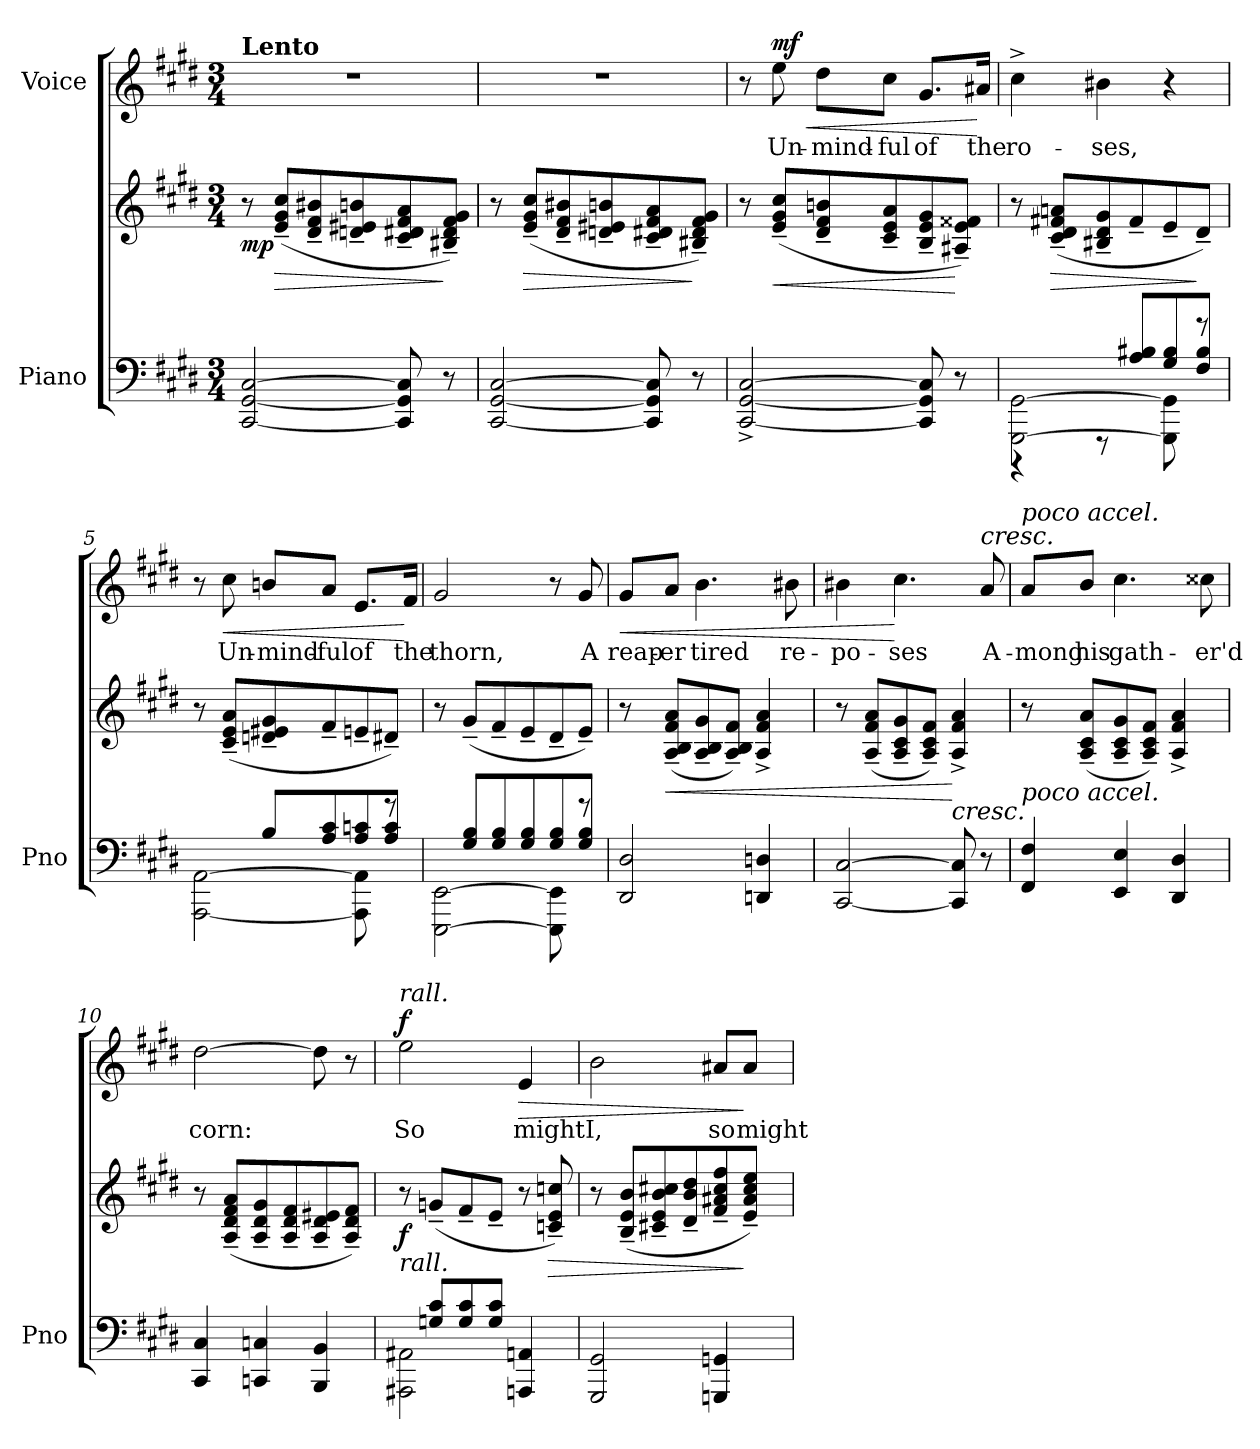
**kern	**kern	**dynam	**kern	**text	**dynam
*part2	*part2	*part2	*part1	*part1	*part1
*staff3	*staff2	*staff2/3	*staff1	*staff1	*staff1
*I"Piano	*	*	*I"Voice	*	*
*I'Pno	*	*	*	*	*
*clefF4	*clefG2	*	*clefG2	*	*
*k[f#c#g#d#]	*k[f#c#g#d#]	*	*k[f#c#g#d#]	*	*
*M3/4	*M3/4	*	*M3/4	*	*
=1	=1	=1	=1	=1	=1
!	!	!	!LO:TX:a:B:t=Lento	!	!
!	!	!LO:DY:b	!	!	!
[2CC#/ [2GG#/ [2C#/	8r	mp	2.r	.	.
!	!	!LO:HP:b	!	!	!
.	(8e/~> 8g#/~> 8cc#/~>L	>	.	.	.
.	8d#/~> 8f#/~> 8b#X/~>	.	.	.	.
.	8dn/~> 8e#X/~> 8bn/~>	.	.	.	.
8CC#/] 8GG#/] 8C#/]	8c#/~> 8d#X/~> 8f#/~> 8a/~>	.	.	.	.
8r	8B#X/~> 8d#/~> 8f#/~> 8g#/~>J)	]	.	.	.
=2	=2	=2	=2	=2	=2
[2CC#/ [2GG#/ [2C#/	8r	.	2.r	.	.
!	!	!LO:HP:b	!	!	!
.	(8e/~> 8g#/~> 8cc#/~>L	>	.	.	.
.	8d#/~> 8f#/~> 8b#X/~>	.	.	.	.
.	8dn/~> 8e#X/~> 8bn/~>	.	.	.	.
8CC#/] 8GG#/] 8C#/]	8c#/~> 8d#X/~> 8f#/~> 8a/~>	.	.	.	.
8r	8B#X/~> 8d#/~> 8f#/~> 8g#/~>J)	]	.	.	.
=3	=3	=3	=3	=3	=3
[2CC#/^> [2GG#/^> [2C#/^>	8r	.	8r	.	.
!	!	!LO:HP:b	!	!	!LO:HP:b
!	!	!	!	!	!LO:DY:n=1:a
.	(8e/~> 8g#/~> 8cc#/~>L	<	8ee\	Un-	< mf
.	8d#/~> 8f#/~> 8bn/~>	.	8dd#\L	-mind-	.
.	8c#/~> 8e/~> 8a/~>	.	8cc#\J	-ful	.
8CC#/] 8GG#/] 8C#/]	8B/~> 8e/~> 8g#/~>	.	8.g#/L	of	.
8r	8A#X/~> 8e/~> 8f##X/~>J)	[	.	.	.
.	.	.	16a#X/Jk	the	[
=4	=4	=4	=4	=4	=4
*^	*	*	*	*	*
[2GGG#\ [2GG#\	4r	8r	.	4cc#^\	ro-	.
!	!	!	!LO:HP:b	!	!	!
.	.	(>8c#/~> 8d#/~> 8f#X/~> 8an/~>L	>	.	.	.
.	8r	8B#X/~> 8d#/~> 8g#/~>	.	4b#X\	-ses,	.
.	8A/ 8B#X/L	8f#~>/	.	.	.	.
8GGG#\] 8GG#\]	8G#/ 8B#/	8e~>/	.	4r	.	.
8r	8F#/ 8B#/J	8d#~>/J)	]	.	.	.
=5	=5	=5	=5	=5	=5	=5
[2AAA\ [2AA\	4ryy	8r	.	8r	.	.
!	!	!	!	!	!	!LO:HP:b
.	.	(>8c#/~> 8e/~> 8a/~>L	.	8cc#\	Un-	<
.	8B/L	8dn/~> 8e#X/~> 8g#/~>	.	8bn/L	-mind-	.
.	8A/ 8c#/	8f#~>/	.	8a/J	-ful	.
8AAA\] 8AA\]	8A/ 8cn/	8en~>/	.	8.e/L	of	.
8r	8A/ 8c/J	8d#X~>/J)	.	.	.	.
.	.	.	.	16f#/Jk	the	[
=6	=6	=6	=6	=6	=6	=6
[2EEE\ [2EE\	8ryy	8r	.	2g#/	thorn,	.
.	8G#/ 8B/L	(>8g#~>/L	.	.	.	.
.	8G#/ 8B/	8f#~>/	.	.	.	.
.	8G#/ 8B/	8e~>/	.	.	.	.
8EEE\] 8EE\]	8G#/ 8B/	8d#~>/	.	8r	.	.
8r	8G#/ 8B/J	8e~>/J)	.	8g#/	A	.
=7	=7	=7	=7	=7	=7	=7
!	!	!	!	!	!	!LO:HP:b
*v	*v	*	*	*	*	*
2DD#/ 2D#/	8r	.	8g#/L	reap-	<
!	!	!LO:HP:b	!	!	!
.	(8A/~< 8B/~< 8f#/~< 8a/~<L	<	8a/J	-er	.
.	8A/~< 8B/~< 8g#/~<	.	4.b\	tired	.
.	8A/~< 8B/~< 8f#/~<J)	.	.	.	.
4DDn/ 4Dn/	4A/^> 4f#/^> 4a/^>	.	.	.	.
.	.	.	8b#X\	re-	.
=8	=8	=8	=8	=8	=8
[2CC#/ [2C#/	8r	.	4b#X\	-po-	.
.	(8A/~< 8f#/~< 8a/~<L	.	.	.	.
.	8A/~< 8c#/~< 8g#/~<	.	4.cc#\	-ses	[
.	8A/~< 8c#/~< 8f#/~<J)	.	.	.	.
!	!LO:TX:b:i:t=cresc.	!	!	!	!
8CC#/] 8C#/]	4A/^> 4f#/^> 4a/^>	[	.	.	.
!	!	!	!LO:TX:a:i:t=cresc.	!	!
8r	.	.	8a/	A-	.
=9	=9	=9	=9	=9	=9
!	!	!	!LO:TX:a:i:t=poco accel.	!	!
!	!LO:TX:b:i:t=poco accel.	!	!	!	!
4FF#/ 4F#/	8r	.	8a/L	-mong	.
.	(8A/~< 8c#/~< 8a/~<L	.	8b/J	his	.
4EE/ 4E/	8A/~< 8c#/~< 8g#/~<	.	4.cc#\	gath-	.
.	8A/~< 8c#/~< 8f#/~<J)	.	.	.	.
4DD#/ 4D#/	4A/^> 4f#/^> 4a/^>	.	.	.	.
.	.	.	8cc##X\	-er'd	.
=10	=10	=10	=10	=10	=10
4CC#/ 4C#/	8r	.	[2dd#\	corn:	.
.	(8A/~> 8d#/~> 8f#/~> 8a/~>L	.	.	.	.
4CCn/ 4Cn/	8A/~> 8d#/~> 8g#/~>	.	.	.	.
.	8A/~> 8d#/~> 8f#/~>	.	.	.	.
4BBB/ 4BB/	8A/~> 8d#/~> 8e#X/~>	.	8dd#\]	.	.
.	8A/~> 8d#/~> 8f#/~>J)	.	8r	.	.
=11	=11	=11	=11	=11	=11
*^	*	*	*	*	*
!	!	!	!	!LO:TX:a:i:t=rall.	!	!
!	!	!LO:TX:b:i:t=rall.	!	!	!	!
!	!	!	!LO:DY:b	!	!	!LO:DY:a
2AAA#X\ 2AA#X\	8ryy	8r	f	2ee\	So	f
.	8Gn/ 8c#/L	(>8gn~>/L	.	.	.	.
.	8G/ 8c#/	8f#~>/	.	.	.	.
.	8G/ 8c#/J	8e~>/J	.	.	.	.
!	!	!	!	!	!	!LO:HP:b
4AAAn/ 4AAn/	4ryy	8r	.	4e/	might	>
!	!	!	!LO:HP:b	!	!	!
.	.	8cn/~> 8e/~> 8ccn/~>)	>	.	.	.
*v	*v	*	*	*	*	*
=12	=12	=12	=12	=12	=12
2GGG#/ 2GG#/	8r	.	2b\	I,	.
.	(8B/~< 8e/~< 8b/~<L	.	.	.	.
.	8c#X/~< 8e/~< 8b/~< 8cc#X/~<	.	.	.	.
.	8d#/~< 8b/~< 8dd#/~<	.	.	.	.
4GGGn/ 4GGn/	8f#/~< 8a#X/~< 8cc#/~< 8ff#/~<	.	8a#X/L	so	.
.	8e/~< 8a#/~< 8cc#/~< 8ee/~<J)	]	8a#/J	might	]
=	=	=	=	=	=
*-	*-	*-	*-	*-	*-
